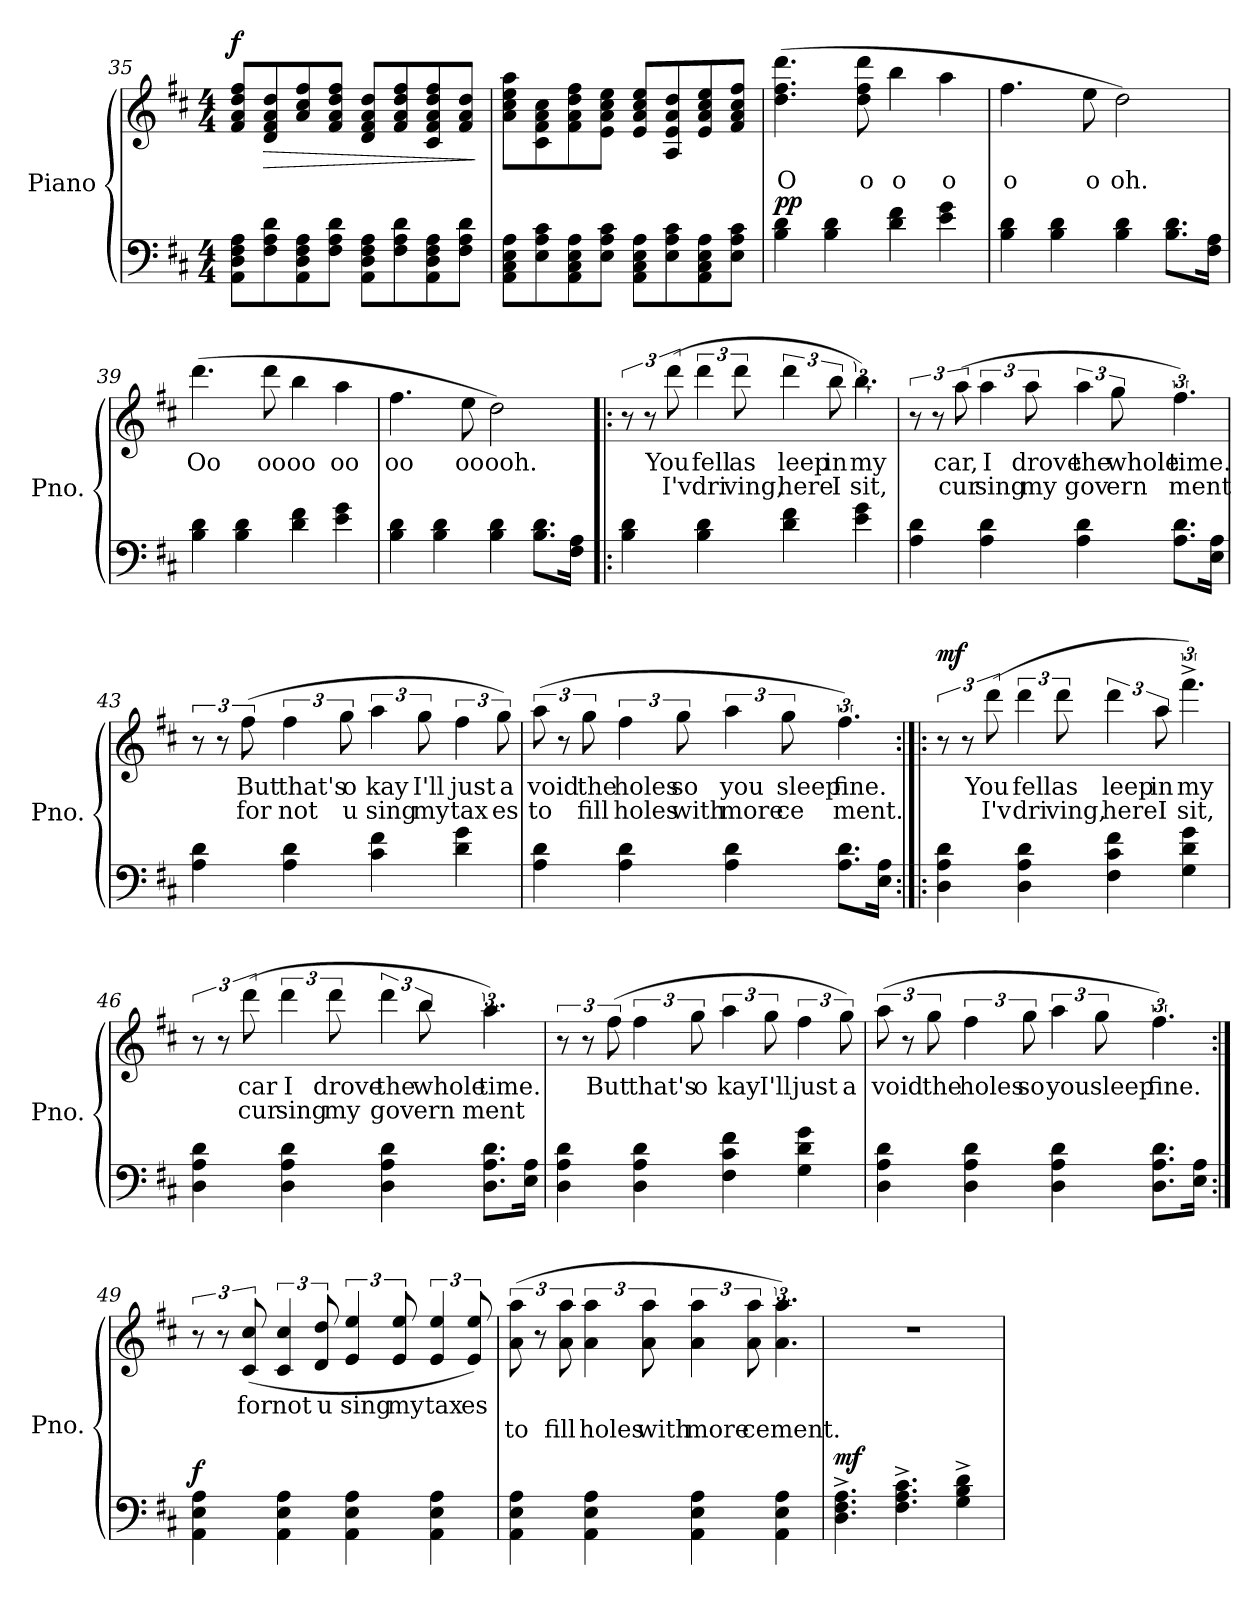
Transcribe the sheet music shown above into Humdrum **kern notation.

**kern	**kern	**text	**text	**dynam
*part1	*part1	*part1	*part1	*part1
*staff2	*staff1	*staff1	*staff1	*staff1/2
*I"Piano	*	*	*	*
*I'Pno.	*	*	*	*
!!LO:PB:g=z
*clefF4	*clefG2	*	*	*
*k[f#c#]	*k[f#c#]	*	*	*
*M4/4	*M4/4	*	*	*
=35	=35	=35	=35	=35
!	!	!	!	!LO:DY:b
8AA\ 8D\ 8F#\ 8A\L	8f#/ 8a/ 8dd/ 8ff#/L	.	.	f
!	!	!	!	!LO:HP:b
8F#\ 8A\ 8d\	8d/ 8f#/ 8a/ 8dd/	.	.	>
8AA\ 8D\ 8F#\ 8A\	8a/ 8cc#/ 8ff#/	.	.	.
8F#\ 8A\ 8d\J	8f#/ 8a/ 8dd/ 8ff#/J	.	.	.
8AA\ 8D\ 8F#\ 8A\L	8d/ 8f#/ 8a/ 8dd/L	.	.	.
8F#\ 8A\ 8d\	8f#/ 8a/ 8dd/ 8ff#/	.	.	.
8AA\ 8D\ 8F#\ 8A\	8c#/ 8f#/ 8a/ 8dd/ 8ff#/	.	.	.
8F#\ 8A\ 8d\J	8f#/ 8a/ 8dd/J	.	.	.
.	.	.	.	]
=36	=36	=36	=36	=36
8AA\ 8C#\ 8E\ 8A\L	8a\ 8cc#\ 8ee\ 8aa\L	.	.	.
8E\ 8A\ 8c#\	8c#\ 8f#\ 8a\ 8cc#\	.	.	.
8AA\ 8C#\ 8E\ 8A\	8f#\ 8a\ 8dd\ 8ff#\	.	.	.
8E\ 8A\ 8c#\J	8e\ 8a\ 8cc#\ 8ee\J	.	.	.
8AA\ 8C#\ 8E\ 8A\L	8e/ 8a/ 8cc#/ 8ee/L	.	.	.
8E\ 8A\ 8c#\	8A/ 8e/ 8a/ 8dd/	.	.	.
8AA\ 8C#\ 8E\ 8A\	8e/ 8a/ 8cc#/ 8ee/	.	.	.
8E\ 8A\ 8c#\J	8f#/ 8a/ 8cc#/ 8ff#/J	.	.	.
=37	=37	=37	=37	=37
!	!	!LO:LY:b	!	!LO:DY:a=2
4B\ 4d\	(4.dd\ 4.ff#\ 4.ddd\	O	.	pp
4B\ 4d\	.	.	.	.
!	!	!LO:LY:b	!	!
.	8dd\ 8ff#\ 8ddd\	o	.	.
!	!	!LO:LY:b	!	!
4d\ 4f#\	4bb\	o	.	.
!	!	!LO:LY:b	!	!
4e\ 4g\	4aa\	o	.	.
=38	=38	=38	=38	=38
!	!	!LO:LY:b	!	!
4B\ 4d\	4.ff#\	o	.	.
4B\ 4d\	.	.	.	.
!	!	!LO:LY:b	!	!
.	8ee\	o	.	.
!	!	!LO:LY:b	!	!
4B\ 4d\	2dd\)	oh.	.	.
8.B\ 8.d\L	.	.	.	.
16F#\ 16A\Jk	.	.	.	.
=39	=39	=39	=39	=39
!	!	!LO:LY:b	!	!
4B\ 4d\	(4.ddd\	Oo	.	.
4B\ 4d\	.	.	.	.
!	!	!LO:LY:b	!	!
.	8ddd\	oo	.	.
!	!	!LO:LY:b	!	!
4d\ 4f#\	4bb\	oo	.	.
!	!	!LO:LY:b	!	!
4e\ 4g\	4aa\	oo	.	.
!!LO:LB:g=z
=40	=40	=40	=40	=40
!	!	!LO:LY:b	!	!
4B\ 4d\	4.ff#\	oo	.	.
4B\ 4d\	.	.	.	.
!	!	!LO:LY:b	!	!
.	8ee\	oo	.	.
!	!	!LO:LY:b	!	!
4B\ 4d\	2dd\)	ooh.	.	.
8.B\ 8.d\L	.	.	.	.
16F#\ 16A\Jk	.	.	.	.
=41!|:	=41!|:	=41!|:	=41!|:	=41!|:
!	!	!	!	!LO:DY:a=2
!	!	!	!	!LO:DY:n=1:b
4B\ 4d\	12r	.	.	mp p
.	12r	.	.	.
!	!	!LO:LY:b	!LO:LY:b	!
.	(12ddd\	You	I'v	.
!	!	!LO:LY:b	!LO:LY:b	!
4B\ 4d\	6ddd\	fell	dri	.
!	!	!LO:LY:b	!LO:LY:b	!
.	12ddd\	as	ving,	.
!	!	!LO:LY:b	!LO:LY:b	!
4d\ 4f#\	6ddd\	leep	here	.
!	!	!LO:LY:b	!LO:LY:b	!
.	12bb\	in	I	.
!	!	!LO:LY:b	!LO:LY:b	!
4e\ 4g\	6.bb\)	my	sit,	.
=42	=42	=42	=42	=42
4A\ 4d\	12r	.	.	.
.	12r	.	.	.
!	!	!LO:LY:b	!LO:LY:b	!
.	(12aa\	car,	cur	.
!	!	!LO:LY:b	!LO:LY:b	!
4A\ 4d\	6aa\	I	sing	.
!	!	!LO:LY:b	!LO:LY:b	!
.	12aa\	drove	my	.
!	!	!LO:LY:b	!LO:LY:b	!
4A\ 4d\	6aa\	the	gov	.
!	!	!LO:LY:b	!LO:LY:b	!
.	12gg\	whole	ern	.
!	!	!LO:LY:b	!LO:LY:b	!
8.A\ 8.d\L	6.ff#\)	time.	ment	.
16E\ 16A\Jk	.	.	.	.
!!LO:LB:g=z
=43	=43	=43	=43	=43
4A\ 4d\	12r	.	.	.
.	12r	.	.	.
!	!	!LO:LY:b	!LO:LY:b	!
.	(12ff#\	But	for	.
!	!	!LO:LY:b	!LO:LY:b	!
4A\ 4d\	6ff#\	that's	not	.
!	!	!LO:LY:b	!LO:LY:b	!
.	12gg\	o	u	.
!	!	!LO:LY:b	!LO:LY:b	!
4c#\ 4f#\	6aa\	kay	sing	.
!	!	!LO:LY:b	!LO:LY:b	!
.	12gg\	I'll	my	.
!	!	!LO:LY:b	!LO:LY:b	!
4d\ 4g\	6ff#\	just	tax	.
!	!	!LO:LY:b	!LO:LY:b	!
.	12gg\)	a	es	.
=44	=44	=44	=44	=44
!	!	!LO:LY:b	!LO:LY:b	!
4A\ 4d\	(12aa\	void	to	.
.	12r	.	.	.
!	!	!LO:LY:b	!LO:LY:b	!
.	12gg\	the	fill	.
!	!	!LO:LY:b	!LO:LY:b	!
4A\ 4d\	6ff#\	holes	holes	.
!	!	!LO:LY:b	!LO:LY:b	!
.	12gg\	so	with	.
!	!	!LO:LY:b	!LO:LY:b	!
4A\ 4d\	6aa\	you	more	.
!	!	!LO:LY:b	!LO:LY:b	!
.	12gg\	sleep	ce	.
!	!	!LO:LY:b	!LO:LY:b	!
8.A\ 8.d\L	6.ff#\)	fine.	ment.	.
16E\ 16A\Jk	.	.	.	.
!!LO:LB:g=z
=45:|!|:	=45:|!|:	=45:|!|:	=45:|!|:	=45:|!|:
!	!	!	!	!LO:DY:b
4D\ 4A\ 4d\	12r	.	.	mf
.	12r	.	.	.
!	!	!LO:LY:b	!LO:LY:b	!
.	(12ddd\	You	I'v	.
!	!	!LO:LY:b	!LO:LY:b	!
4D\ 4A\ 4d\	6ddd\	fell	dri	.
!	!	!LO:LY:b	!LO:LY:b	!
.	12ddd\	as	ving,	.
!	!	!LO:LY:b	!LO:LY:b	!
4F#\ 4c#\ 4f#\	6ddd\	leep	here	.
!	!	!LO:LY:b	!LO:LY:b	!
.	12aa\	in	I	.
!	!	!LO:LY:b	!LO:LY:b	!
4G\ 4d\ 4g\	6.fff#^\)	my	sit,	.
=46	=46	=46	=46	=46
4D\ 4A\ 4d\	12r	.	.	.
.	12r	.	.	.
!	!	!LO:LY:b	!LO:LY:b	!
.	(12ddd\	car	cur	.
!	!	!LO:LY:b	!LO:LY:b	!
4D\ 4A\ 4d\	6ddd\	I	sing	.
!	!	!LO:LY:b	!LO:LY:b	!
.	12ddd\	drove	my	.
!	!	!LO:LY:b	!LO:LY:b	!
4D\ 4A\ 4d\	6ddd\	the	gov	.
!	!	!LO:LY:b	!LO:LY:b	!
.	12bb\	whole	ern	.
!	!	!LO:LY:b	!LO:LY:b	!
8.D\ 8.A\ 8.d\L	6.aa\)	time.	ment	.
16E\ 16A\Jk	.	.	.	.
!!LO:LB:g=z
=47	=47	=47	=47	=47
4D\ 4A\ 4d\	12r	.	.	.
.	12r	.	.	.
!	!	!LO:LY:b	!	!
.	(12ff#\	But	.	.
!	!	!LO:LY:b	!	!
4D\ 4A\ 4d\	6ff#\	that's	.	.
!	!	!LO:LY:b	!	!
.	12gg\	o	.	.
!	!	!LO:LY:b	!	!
4F#\ 4c#\ 4f#\	6aa\	kay	.	.
!	!	!LO:LY:b	!	!
.	12gg\	I'll	.	.
!	!	!LO:LY:b	!	!
4G\ 4d\ 4g\	6ff#\	just	.	.
!	!	!LO:LY:b	!	!
.	12gg\)	a	.	.
=48	=48	=48	=48	=48
!	!	!LO:LY:b	!	!
4D\ 4A\ 4d\	(12aa\	void	.	.
.	12r	.	.	.
!	!	!LO:LY:b	!	!
.	12gg\	the	.	.
!	!	!LO:LY:b	!	!
4D\ 4A\ 4d\	6ff#\	holes	.	.
!	!	!LO:LY:b	!	!
.	12gg\	so	.	.
!	!	!LO:LY:b	!	!
4D\ 4A\ 4d\	6aa\	you	.	.
!	!	!LO:LY:b	!	!
.	12gg\	sleep	.	.
!	!	!LO:LY:b	!	!
8.D\ 8.A\ 8.d\L	6.ff#\)	fine.	.	.
16E\ 16A\Jk	.	.	.	.
!!LO:PB:g=z
=49:|!	=49:|!	=49:|!	=49:|!	=49:|!
!	!	!	!	!LO:DY:a=2
4AA\ 4E\ 4A\	12r	.	.	f
.	12r	.	.	.
!	!	!LO:LY:b	!	!
.	(12c#/ 12cc#/	for	.	.
!	!	!LO:LY:b	!	!
4AA\ 4E\ 4A\	6c#/ 6cc#/	not	.	.
!	!	!LO:LY:b	!	!
.	12d/ 12dd/	u	.	.
!	!	!LO:LY:b	!	!
4AA\ 4E\ 4A\	6e/ 6ee/	sing	.	.
!	!	!LO:LY:b	!	!
.	12e/ 12ee/	my	.	.
!	!	!LO:LY:b	!	!
4AA\ 4E\ 4A\	6e/ 6ee/	tax	.	.
!	!	!LO:LY:b	!	!
.	12e/ 12ee/)	es	.	.
=50	=50	=50	=50	=50
!	!	!	!LO:LY:b	!
4AA\ 4E\ 4A\	(12a\ 12aa\	.	to	.
.	12r	.	.	.
!	!	!	!LO:LY:b	!
.	12a\ 12aa\	.	fill	.
!	!	!	!LO:LY:b	!
4AA\ 4E\ 4A\	6a\ 6aa\	.	holes	.
!	!	!	!LO:LY:b	!
.	12a\ 12aa\	.	with	.
!	!	!	!LO:LY:b	!
4AA\ 4E\ 4A\	6a\ 6aa\	.	more	.
!	!	!	!LO:LY:b	!
.	12a\ 12aa\	.	ce	.
!	!	!	!LO:LY:b	!
4AA\ 4E\ 4A\	6.a\ 6.aa\)	.	ment.	.
=51	=51	=51	=51	=51
!	!	!	!	!LO:DY:a=2
4.D\^ 4.F#\^ 4.A\^	1r	.	.	mf
4.F#\^ 4.A\^ 4.c#\^	.	.	.	.
4G\^ 4B\^ 4d\^	.	.	.	.
=	=	=	=	=
*-	*-	*-	*-	*-
